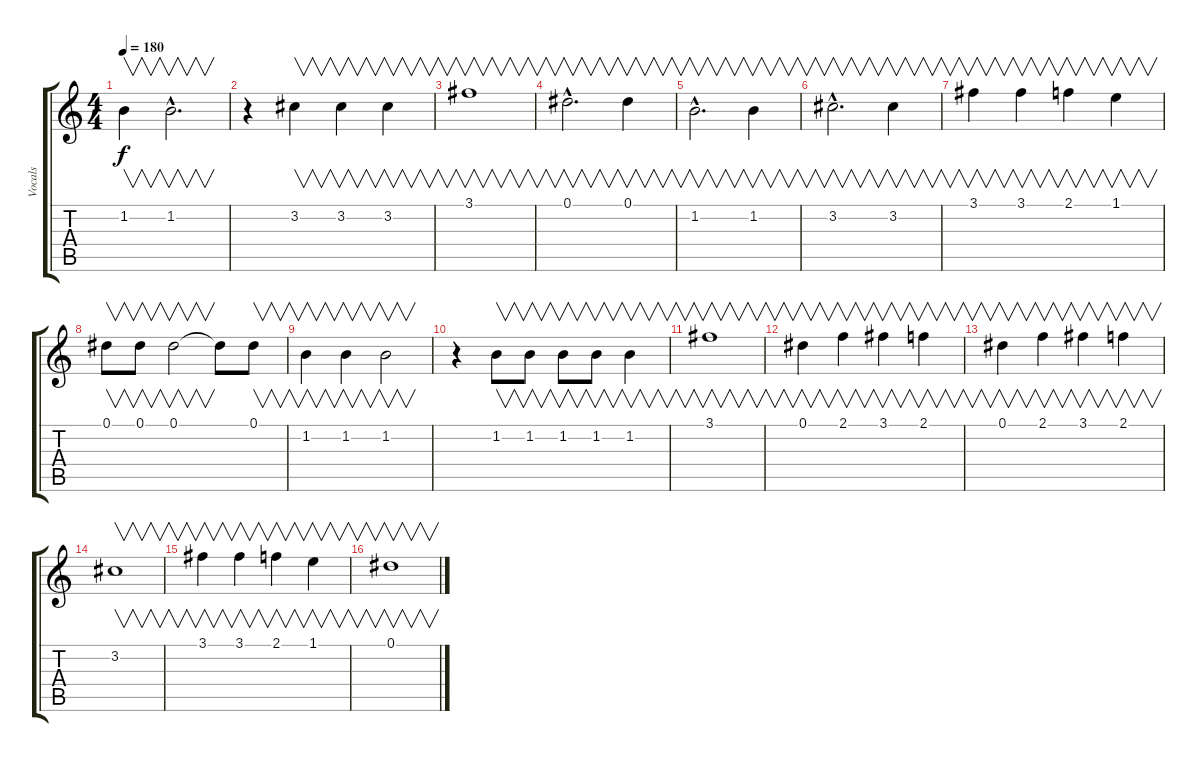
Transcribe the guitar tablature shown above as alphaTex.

\track ("Vocals" "Vocals") {instrument brasssection}
\staff {score tabs}
\tuning (Eb5 Bb4 Gb4 Db4 Ab3 Eb3) {hide}
\ts (4 4)
\tempo 180
\clef g2
\ks c
1.2.4{v dy f} 1.2{hac}.2{v d} |
r.4 3.2.4{v} 3.2.4{v} 3.2.4{v} |
3.1.1{v} |
0.1{hac}.2{v d} 0.1.4{v} |
1.2{hac}.2{v d} 1.2.4{v} |
3.2{hac}.2{v d} 3.2.4{v} |
3.1.4{v} 3.1.4{v} 2.1.4{v} 1.1.4{v} |
0.1.8{v} 0.1.8{v} 0.1.2{v} 0.1{t}.8 0.1.8{v} |
1.2.4{v} 1.2.4{v} 1.2.2{v} |
r.4 1.2.8{v} 1.2.8{v} 1.2.8{v} 1.2.8{v} 1.2.4{v} |
3.1.1{v} |
0.1.4{v} 2.1.4{v} 3.1.4{v} 2.1.4{v} |
0.1.4{v} 2.1.4{v} 3.1.4{v} 2.1.4{v} |
3.2.1{v} |
3.1.4{v} 3.1.4{v} 2.1.4{v} 1.1.4{v} |
0.1.1{v}
